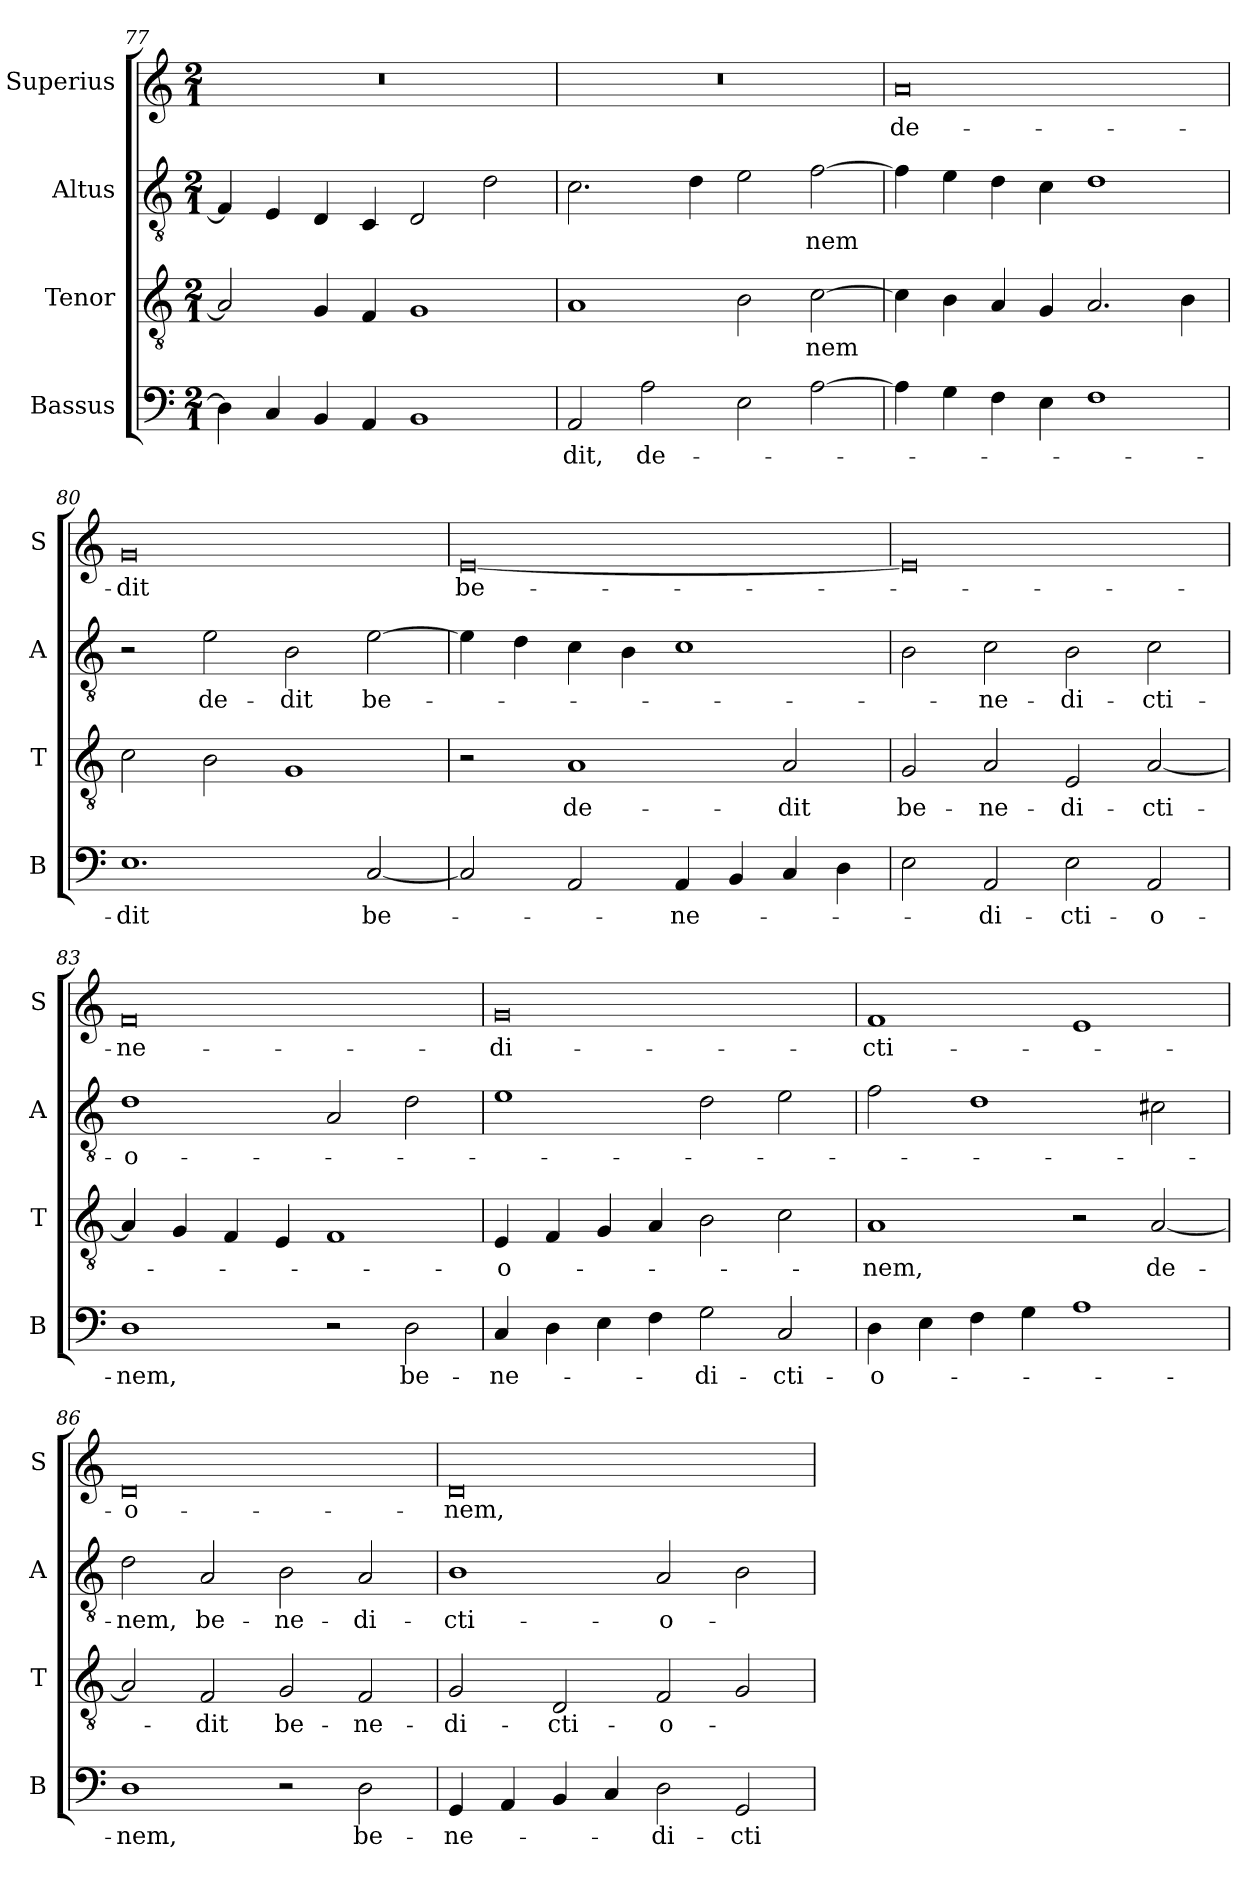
**kern	**text	**kern	**text	**kern	**text	**kern	**text
*part4	*part4	*part3	*part3	*part2	*part2	*part1	*part1
*staff4	*staff4	*staff3	*staff3	*staff2	*staff2	*staff1	*staff1
*I"Bassus	*	*I"Tenor	*	*I"Altus	*	*I"Superius	*
*I'B	*	*I'T	*	*I'A	*	*I'S	*
*clefF4	*	*clefGv2	*	*clefGv2	*	*clefG2	*
*k[]	*	*k[]	*	*k[]	*	*k[]	*
*M2/1	*	*M2/1	*	*M2/1	*	*M2/1	*
=77	=77	=77	=77	=77	=77	=77	=77
4D]	.	2A]	.	4F]	.	0r	.
4C	.	.	.	4E	.	.	.
4BB	.	4G	.	4D	.	.	.
4AA	.	4F	.	4C	.	.	.
1BB	.	1G	.	2D	.	.	.
.	.	.	.	2d	.	.	.
=78	=78	=78	=78	=78	=78	=78	=78
2AA	-dit,	1A	.	2.c	.	0r	.
2A	de-	.	.	.	.	.	.
.	.	.	.	4d	.	.	.
2E	.	2B	.	2e	.	.	.
[2A	.	[2c	-nem	[2f	-nem	.	.
=79	=79	=79	=79	=79	=79	=79	=79
4A]	.	4c]	.	4f]	.	0a	de-
4G	.	4B	.	4e	.	.	.
4F	.	4A	.	4d	.	.	.
4E	.	4G	.	4c	.	.	.
1F	.	2.A	.	1d	.	.	.
.	.	4B	.	.	.	.	.
=80	=80	=80	=80	=80	=80	=80	=80
1.E	-dit	2c	.	2r	.	0g	-dit
.	.	2B	.	2e	de-	.	.
.	.	1G	.	2B	-dit	.	.
[2C	be-	.	.	[2e	be-	.	.
=81	=81	=81	=81	=81	=81	=81	=81
2C]	.	2r	.	4e]	.	[0e	be-
.	.	.	.	4d	.	.	.
2AA	.	1A	de-	4c	.	.	.
.	.	.	.	4B	.	.	.
4AA	-ne-	.	.	1c	.	.	.
4BB	.	.	.	.	.	.	.
4C	.	2A	-dit	.	.	.	.
4D	.	.	.	.	.	.	.
=82	=82	=82	=82	=82	=82	=82	=82
2E	.	2G	be-	2B	.	0e]	.
2AA	-di-	2A	-ne-	2c	-ne-	.	.
2E	-cti-	2E	-di-	2B	-di-	.	.
2AA	-o-	[2A	-cti-	2c	-cti-	.	.
=83	=83	=83	=83	=83	=83	=83	=83
1D	-nem,	4A]	.	1d	-o-	0f	-ne-
.	.	4G	.	.	.	.	.
.	.	4F	.	.	.	.	.
.	.	4E	.	.	.	.	.
2r	.	1F	.	2A	.	.	.
2D	be-	.	.	2d	.	.	.
=84	=84	=84	=84	=84	=84	=84	=84
4C	-ne-	4E	-o-	1e	.	0g	-di-
4D	.	4F	.	.	.	.	.
4E	.	4G	.	.	.	.	.
4F	.	4A	.	.	.	.	.
2G	-di-	2B	.	2d	.	.	.
2C	-cti-	2c	.	2e	.	.	.
=85	=85	=85	=85	=85	=85	=85	=85
4D	-o-	1A	-nem,	2f	.	1f	-cti-
4E	.	.	.	.	.	.	.
4F	.	.	.	1d	.	.	.
4G	.	.	.	.	.	.	.
1A	.	2r	.	.	.	1e	.
.	.	[2A	de-	2c#X	.	.	.
=86	=86	=86	=86	=86	=86	=86	=86
1D	-nem,	2A]	.	2d	-nem,	0d	-o-
.	.	2F	-dit	2A	be-	.	.
2r	.	2G	be-	2B	-ne-	.	.
2D	be-	2F	-ne-	2A	-di-	.	.
=87	=87	=87	=87	=87	=87	=87	=87
4GG	-ne-	2G	-di-	1B	-cti-	0d	-nem,
4AA	.	.	.	.	.	.	.
4BB	.	2D	-cti-	.	.	.	.
4C	.	.	.	.	.	.	.
2D	-di-	2F	-o-	2A	-o-	.	.
2GG	-cti-	2G	.	2B	.	.	.
=	=	=	=	=	=	=	=
*-	*-	*-	*-	*-	*-	*-	*-
